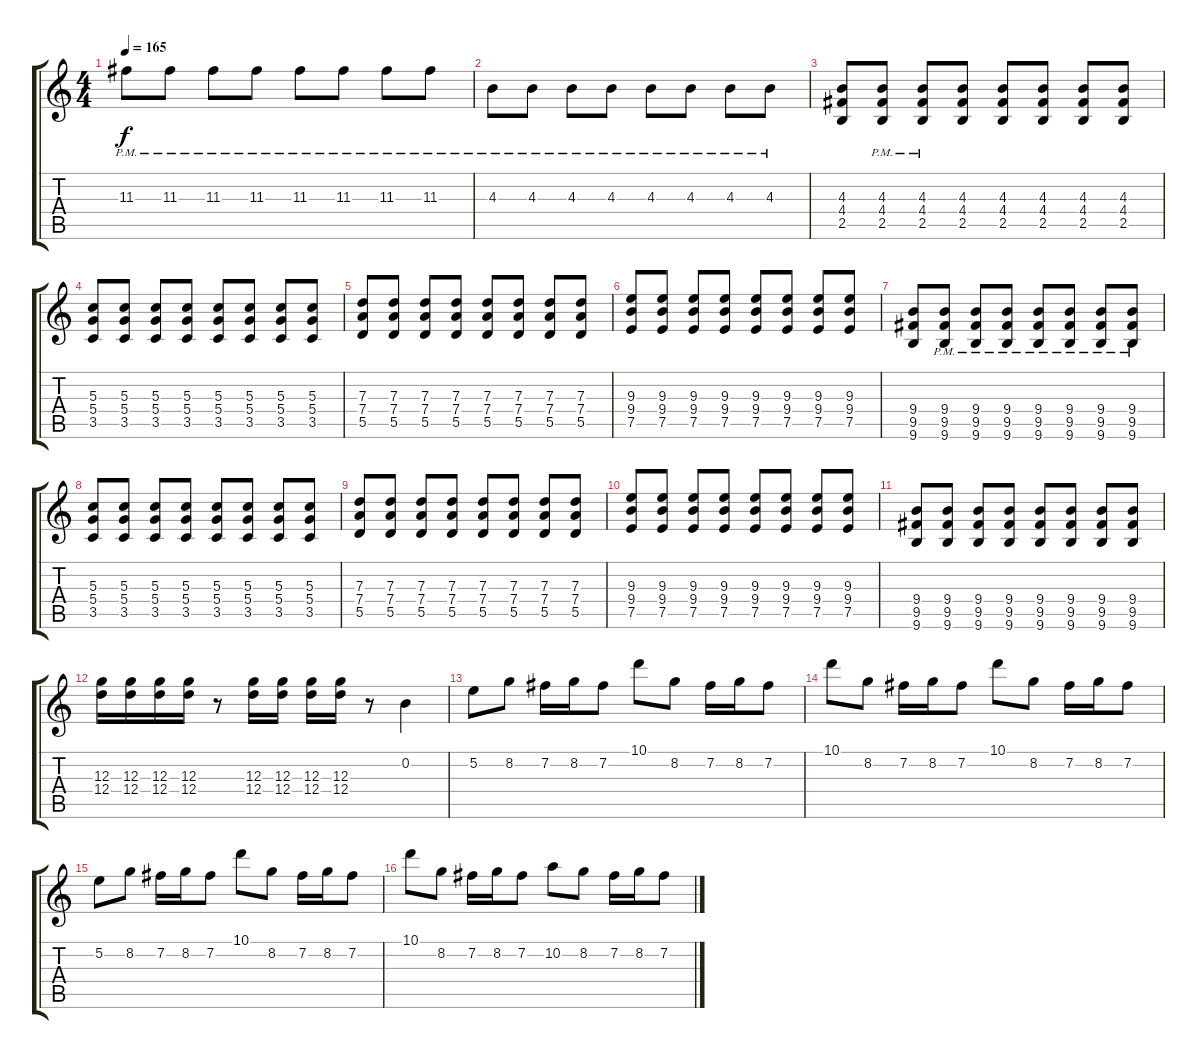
\track "" {instrument distortionguitar}
\staff {score tabs}
\tuning (E4 B3 G3 D3 A2 D2) {hide}
\ts (4 4)
\tempo 165
\clef g2
\ks c
11.3{pm}.8{dy f} 11.3{pm}.8 11.3{pm}.8 11.3{pm}.8 11.3{pm}.8 11.3{pm}.8 11.3{pm}.8 11.3{pm}.8 |
4.3{pm}.8 4.3{pm}.8 4.3{pm}.8 4.3{pm}.8 4.3{pm}.8 4.3{pm}.8 4.3{pm}.8 4.3{pm}.8 |
(4.3 4.4 2.5).8 (4.3{pm} 4.4{pm} 2.5{pm}).8 (4.3{pm} 4.4{pm} 2.5{pm}).8 (4.3 4.4 2.5).8 (4.3 4.4 2.5).8 (4.3 4.4 2.5).8 (4.3 4.4 2.5).8 (4.3 4.4 2.5).8 |
(5.3 5.4 3.5).8 (5.3 5.4 3.5).8 (5.3 5.4 3.5).8 (5.3 5.4 3.5).8 (5.3 5.4 3.5).8 (5.3 5.4 3.5).8 (5.3 5.4 3.5).8 (5.3 5.4 3.5).8 |
(7.3 7.4 5.5).8 (7.3 7.4 5.5).8 (7.3 7.4 5.5).8 (7.3 7.4 5.5).8 (7.3 7.4 5.5).8 (7.3 7.4 5.5).8 (7.3 7.4 5.5).8 (7.3 7.4 5.5).8 |
(9.3 9.4 7.5).8 (9.3 9.4 7.5).8 (9.3 9.4 7.5).8 (9.3 9.4 7.5).8 (9.3 9.4 7.5).8 (9.3 9.4 7.5).8 (9.3 9.4 7.5).8 (9.3 9.4 7.5).8 |
(9.4 9.5 9.6).8 (9.4{pm} 9.5{pm} 9.6{pm}).8 (9.4{pm} 9.5{pm} 9.6{pm}).8 (9.4{pm} 9.5{pm} 9.6{pm}).8 (9.4{pm} 9.5{pm} 9.6{pm}).8 (9.4{pm} 9.5{pm} 9.6{pm}).8 (9.4{pm} 9.5{pm} 9.6{pm}).8 (9.4{pm} 9.5{pm} 9.6{pm}).8 |
(5.3 5.4 3.5).8 (5.3 5.4 3.5).8 (5.3 5.4 3.5).8 (5.3 5.4 3.5).8 (5.3 5.4 3.5).8 (5.3 5.4 3.5).8 (5.3 5.4 3.5).8 (5.3 5.4 3.5).8 |
(7.3 7.4 5.5).8 (7.3 7.4 5.5).8 (7.3 7.4 5.5).8 (7.3 7.4 5.5).8 (7.3 7.4 5.5).8 (7.3 7.4 5.5).8 (7.3 7.4 5.5).8 (7.3 7.4 5.5).8 |
(9.3 9.4 7.5).8 (9.3 9.4 7.5).8 (9.3 9.4 7.5).8 (9.3 9.4 7.5).8 (9.3 9.4 7.5).8 (9.3 9.4 7.5).8 (9.3 9.4 7.5).8 (9.3 9.4 7.5).8 |
(9.4 9.5 9.6).8 (9.4 9.5 9.6).8 (9.4 9.5 9.6).8 (9.4 9.5 9.6).8 (9.4 9.5 9.6).8 (9.4 9.5 9.6).8 (9.4 9.5 9.6).8 (9.4 9.5 9.6).8 |
(12.3 12.4).16 (12.3 12.4).16 (12.3 12.4).16 (12.3 12.4).16 r.8 (12.3 12.4).16 (12.3 12.4).16 (12.3 12.4).16 (12.3 12.4).16 r.8 0.2.4 |
5.2.8 8.2.8 7.2.16 8.2.16 7.2.8 10.1.8 8.2.8 7.2.16 8.2.16 7.2.8 |
10.1.8 8.2.8 7.2.16 8.2.16 7.2.8 10.1.8 8.2.8 7.2.16 8.2.16 7.2.8 |
5.2.8 8.2.8 7.2.16 8.2.16 7.2.8 10.1.8 8.2.8 7.2.16 8.2.16 7.2.8 |
10.1.8 8.2.8 7.2.16 8.2.16 7.2.8 10.2.8 8.2.8 7.2.16 8.2.16 7.2.8
